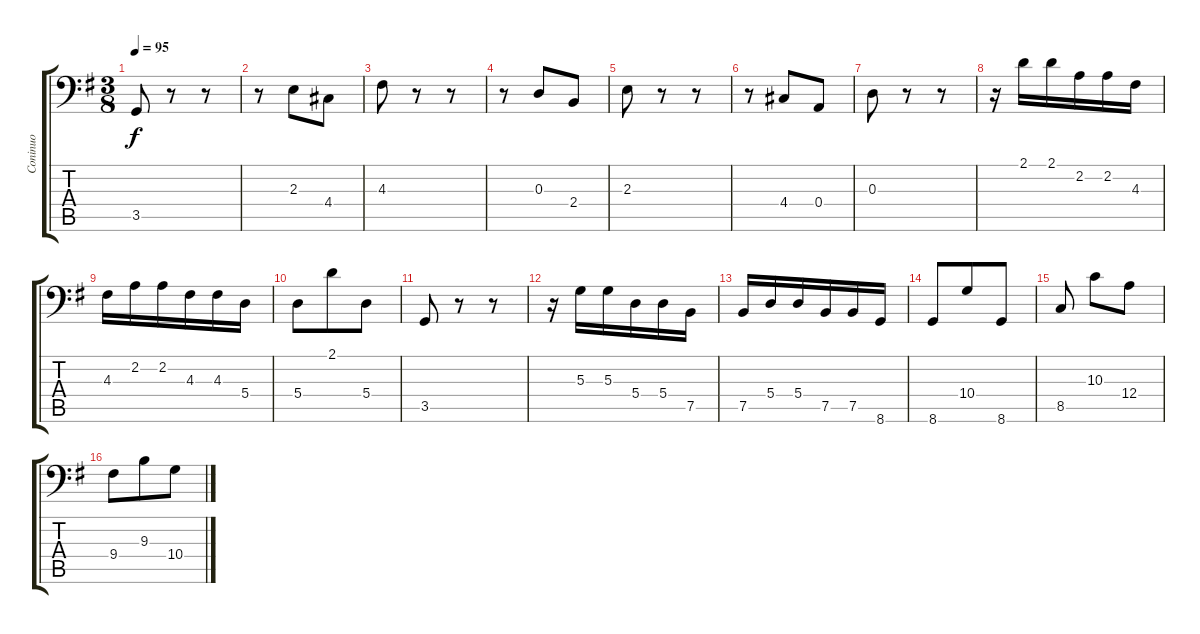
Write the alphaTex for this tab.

\track ("Coninuo" "Coninuo") {instrument contrabass}
\staff {score tabs}
\tuning (C3 G2 D2 A1 E1 B0) {hide}
\ts (3 8)
\tempo 95
\clef f4
\ks g
3.5.8{dy f} r.8 r.8 |
r.8 2.3.8{beam merge} 4.4.8 |
4.3.8 r.8 r.8 |
r.8 0.3.8{beam merge} 2.4.8 |
2.3.8 r.8 r.8 |
r.8 4.4.8{beam merge} 0.4.8 |
0.3.8 r.8 r.8 |
r.16 2.1.16{beam merge} 2.1.16 2.2.16{beam merge} 2.2.16 4.3.16 |
4.3.16 2.2.16{beam merge} 2.2.16 4.3.16{beam merge} 4.3.16 5.4.16 |
5.4.8 2.1.8 5.4.8 |
3.5.8 r.8 r.8 |
r.16 5.3.16{beam merge} 5.3.16 5.4.16{beam merge} 5.4.16 7.5.16 |
7.5.16 5.4.16{beam merge} 5.4.16 7.5.16{beam merge} 7.5.16 8.6.16 |
8.6.8{beam Up} 10.4.8{beam Up} 8.6.8{beam Up} |
8.5.8{beam split} 10.3.8 12.4.8 |
9.4.8 9.3.8 10.4.8
